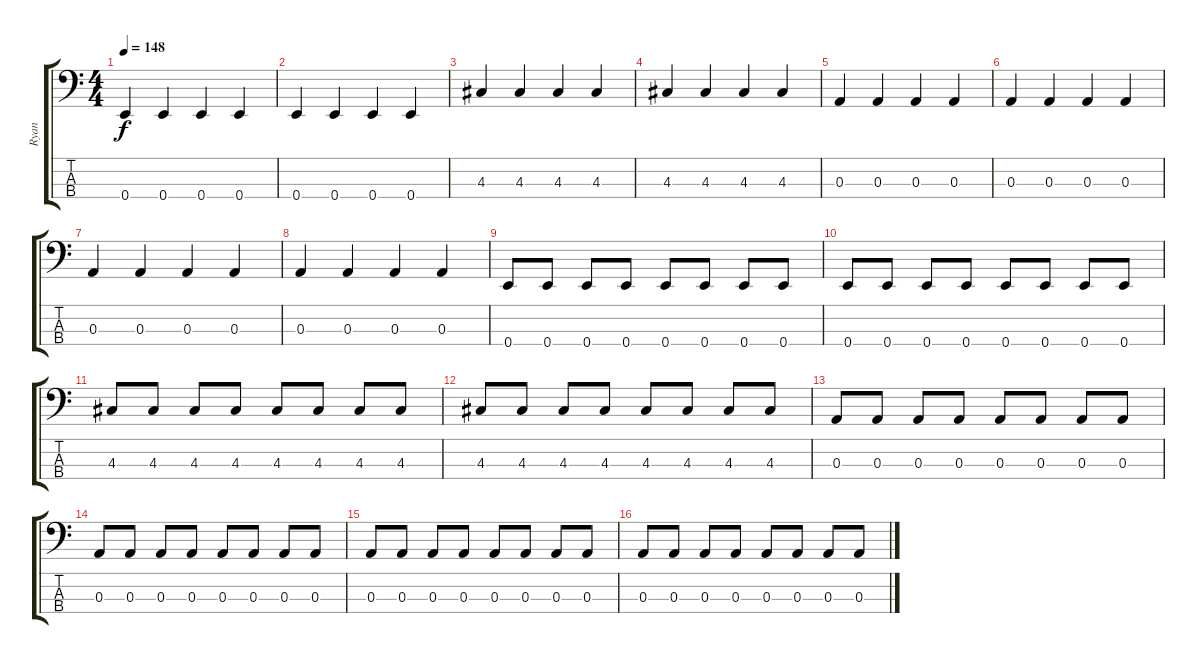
\track ("Ryan" "Ryan") {instrument electricbassfinger}
\staff {score tabs}
\tuning (G2 D2 A1 E1) {hide}
\ts (4 4)
\tempo 148
\clef f4
\ks c
0.4.4{dy f} 0.4.4 0.4.4 0.4.4 |
0.4.4 0.4.4 0.4.4 0.4.4 |
4.3.4 4.3.4 4.3.4 4.3.4 |
4.3.4 4.3.4 4.3.4 4.3.4 |
0.3.4 0.3.4 0.3.4 0.3.4 |
0.3.4 0.3.4 0.3.4 0.3.4 |
0.3.4 0.3.4 0.3.4 0.3.4 |
0.3.4 0.3.4 0.3.4 0.3.4 |
0.4.8 0.4.8 0.4.8 0.4.8 0.4.8 0.4.8 0.4.8 0.4.8 |
0.4.8 0.4.8 0.4.8 0.4.8 0.4.8 0.4.8 0.4.8 0.4.8 |
4.3.8 4.3.8 4.3.8 4.3.8 4.3.8 4.3.8 4.3.8 4.3.8 |
4.3.8 4.3.8 4.3.8 4.3.8 4.3.8 4.3.8 4.3.8 4.3.8 |
0.3.8 0.3.8 0.3.8 0.3.8 0.3.8 0.3.8 0.3.8 0.3.8 |
0.3.8 0.3.8 0.3.8 0.3.8 0.3.8 0.3.8 0.3.8 0.3.8 |
0.3.8 0.3.8 0.3.8 0.3.8 0.3.8 0.3.8 0.3.8 0.3.8 |
0.3.8 0.3.8 0.3.8 0.3.8 0.3.8 0.3.8 0.3.8 0.3.8
